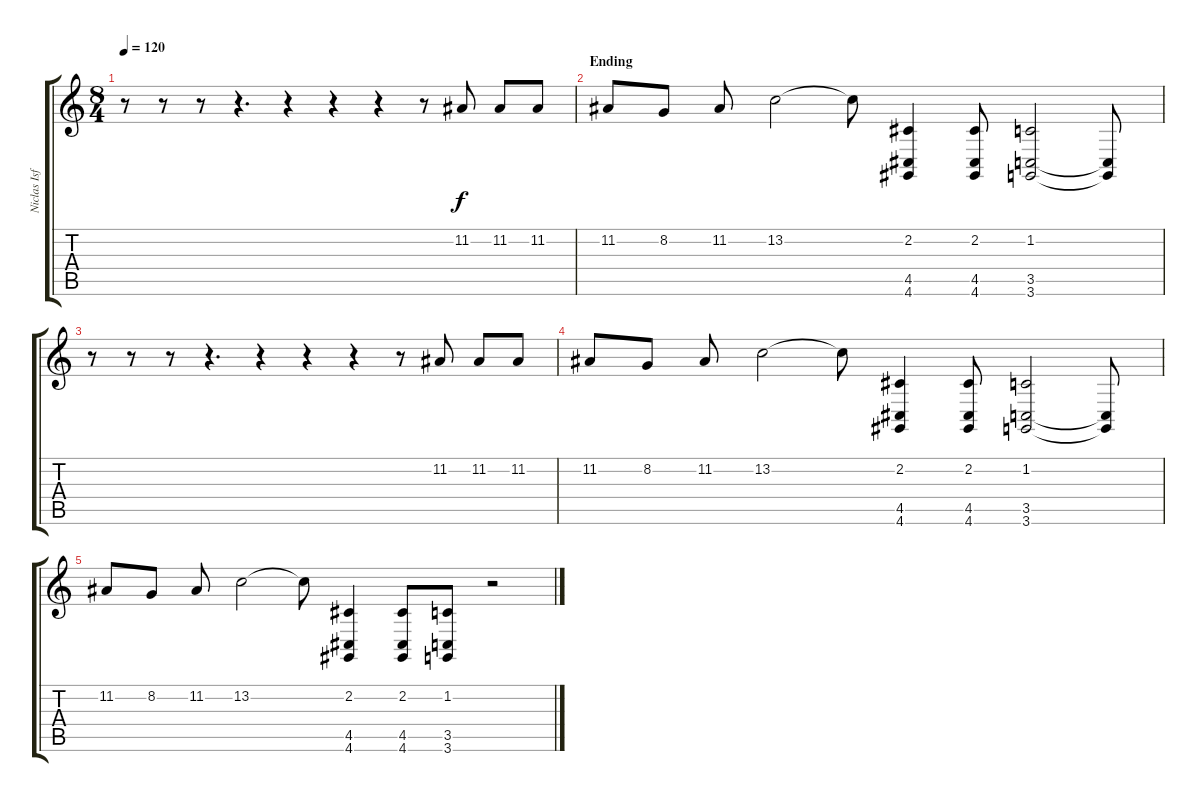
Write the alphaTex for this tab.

\track ("Niclas Isfeldt - Vocals" "Niclas Isf") {instrument cello}
\staff {score tabs}
\tuning (E4 B3 G3 D3 A2 E2) {hide}
\ts (8 4)
\tempo 120
\clef g2
\ks c
r.8{dy f} r.8 r.8 r.4{d} r.4 r.4 r.4 r.8 11.2.8 11.2.8 11.2.8 |
\section ("" "Ending")
11.2.8 8.2.8 11.2.8 13.2.2 13.2{t}.8 (2.2 4.5 4.6).4 (2.2 4.5 4.6).8 (1.2 3.5 3.6).2 (3.5{t} 3.6{t}).8 |
r.8 r.8 r.8 r.4{d} r.4 r.4 r.4 r.8 11.2.8 11.2.8 11.2.8 |
11.2.8 8.2.8 11.2.8 13.2.2 13.2{t}.8 (2.2 4.5 4.6).4 (2.2 4.5 4.6).8 (1.2 3.5 3.6).2 (3.5{t} 3.6{t}).8 |
11.2.8 8.2.8 11.2.8 13.2.2 13.2{t}.8 (2.2 4.5 4.6).4 (2.2 4.5 4.6).8 (1.2 3.5 3.6).8 r.2
